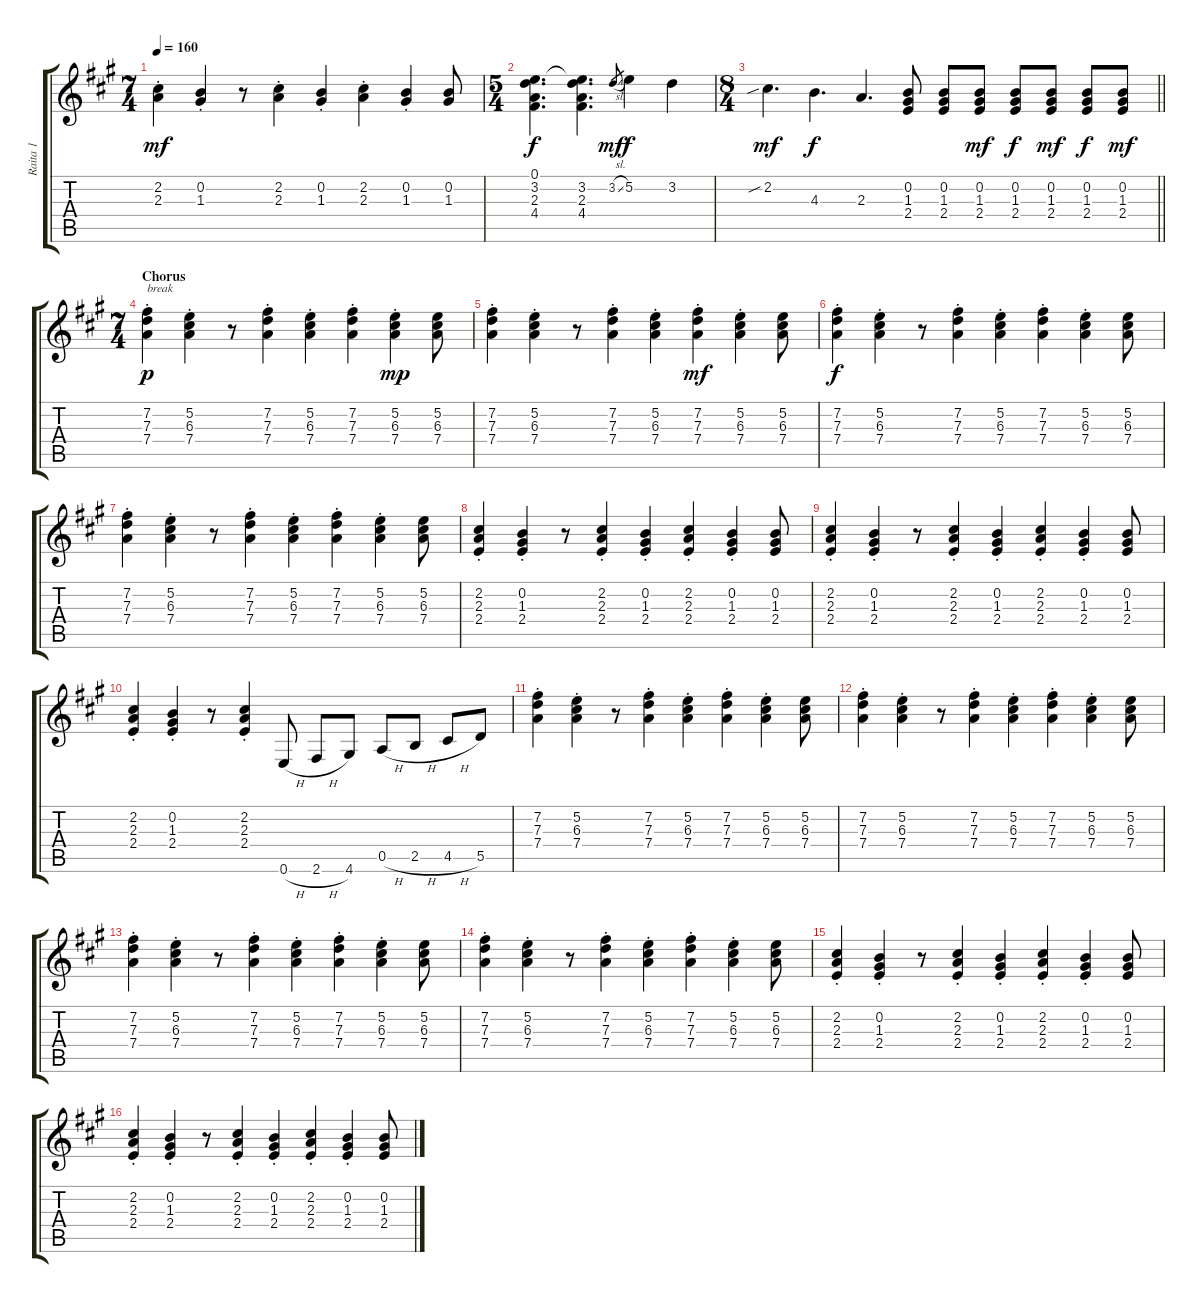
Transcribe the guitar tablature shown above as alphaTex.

\track ("Raita 1" "Raita 1") {instrument electricguitarjazz}
\staff {score tabs}
\tuning (E4 B3 G3 D3 A2 E2) {hide}
\ts (7 4)
\tempo 160
\clef g2
\ks a
(2.2{st} 2.3{st}).4{dy mf} (0.2{st} 1.3{st}).4 r.8 (2.2{st} 2.3{st}).4 (0.2{st} 1.3{st}).4 (2.2{st} 2.3{st}).4 (0.2{st} 1.3{st}).4 (0.2 1.3).8 |
\ts (5 4)
(0.1 3.2 2.3 4.4).4{d dy f} (0.1{t} 3.2 2.3 4.4).4{d} 3.2{sl}.8{gr dy mf} 5.2.4{dy f} 3.2.4 |
\ts (8 4)
\barLineRight lightlight
2.2{sib}.4{d dy mf} 4.3.4{d dy f} 2.3.4{d} (0.2 1.3 2.4).8 (0.2 1.3 2.4).8 (0.2 1.3 2.4).8{dy mf} (0.2 1.3 2.4).8{dy f} (0.2 1.3 2.4).8{dy mf} (0.2 1.3 2.4).8{dy f} (0.2 1.3 2.4).8{dy mf} |
\ts (7 4)
\section ("" "Chorus")
(7.2{st} 7.3{st} 7.4{st}).4{txt "break" dy p} (5.2{st} 6.3{st} 7.4{st}).4 r.8 (7.2{st} 7.3{st} 7.4{st}).4 (5.2{st} 6.3{st} 7.4{st}).4 (7.2{st} 7.3{st} 7.4{st}).4 (5.2{st} 6.3{st} 7.4{st}).4{dy mp} (5.2 6.3 7.4).8 |
(7.2{st} 7.3{st} 7.4{st}).4 (5.2{st} 6.3{st} 7.4{st}).4 r.8 (7.2{st} 7.3{st} 7.4{st}).4 (5.2{st} 6.3{st} 7.4{st}).4 (7.2{st} 7.3{st} 7.4{st}).4{dy mf} (5.2{st} 6.3{st} 7.4{st}).4 (5.2 6.3 7.4).8 |
(7.2{st} 7.3{st} 7.4{st}).4{dy f} (5.2{st} 6.3{st} 7.4{st}).4 r.8 (7.2{st} 7.3{st} 7.4{st}).4 (5.2{st} 6.3{st} 7.4{st}).4 (7.2{st} 7.3{st} 7.4{st}).4 (5.2{st} 6.3{st} 7.4{st}).4 (5.2 6.3 7.4).8 |
(7.2{st} 7.3{st} 7.4{st}).4 (5.2{st} 6.3{st} 7.4{st}).4 r.8 (7.2{st} 7.3{st} 7.4{st}).4 (5.2{st} 6.3{st} 7.4{st}).4 (7.2{st} 7.3{st} 7.4{st}).4 (5.2{st} 6.3{st} 7.4{st}).4 (5.2 6.3 7.4).8 |
(2.2{st} 2.3{st} 2.4{st}).4 (0.2{st} 1.3{st} 2.4{st}).4 r.8 (2.2{st} 2.3{st} 2.4{st}).4 (0.2{st} 1.3{st} 2.4{st}).4 (2.2{st} 2.3{st} 2.4{st}).4 (0.2{st} 1.3{st} 2.4{st}).4 (0.2 1.3 2.4).8 |
(2.2{st} 2.3{st} 2.4{st}).4 (0.2{st} 1.3{st} 2.4{st}).4 r.8 (2.2{st} 2.3{st} 2.4{st}).4 (0.2{st} 1.3{st} 2.4{st}).4 (2.2{st} 2.3{st} 2.4{st}).4 (0.2{st} 1.3{st} 2.4{st}).4 (0.2 1.3 2.4).8 |
(2.2{st} 2.3{st} 2.4{st}).4 (0.2{st} 1.3{st} 2.4{st}).4 r.8 (2.2{st} 2.3{st} 2.4{st}).4 0.6{h}.8 2.6{h}.8 4.6.8 0.5{h}.8 2.5{h}.8 4.5{h}.8 5.5.8 |
(7.2{st} 7.3{st} 7.4{st}).4 (5.2{st} 6.3{st} 7.4{st}).4 r.8 (7.2{st} 7.3{st} 7.4{st}).4 (5.2{st} 6.3{st} 7.4{st}).4 (7.2{st} 7.3{st} 7.4{st}).4 (5.2{st} 6.3{st} 7.4{st}).4 (5.2 6.3 7.4).8 |
(7.2{st} 7.3{st} 7.4{st}).4 (5.2{st} 6.3{st} 7.4{st}).4 r.8 (7.2{st} 7.3{st} 7.4{st}).4 (5.2{st} 6.3{st} 7.4{st}).4 (7.2{st} 7.3{st} 7.4{st}).4 (5.2{st} 6.3{st} 7.4{st}).4 (5.2 6.3 7.4).8 |
(7.2{st} 7.3{st} 7.4{st}).4 (5.2{st} 6.3{st} 7.4{st}).4 r.8 (7.2{st} 7.3{st} 7.4{st}).4 (5.2{st} 6.3{st} 7.4{st}).4 (7.2{st} 7.3{st} 7.4{st}).4 (5.2{st} 6.3{st} 7.4{st}).4 (5.2 6.3 7.4).8 |
(7.2{st} 7.3{st} 7.4{st}).4 (5.2{st} 6.3{st} 7.4{st}).4 r.8 (7.2{st} 7.3{st} 7.4{st}).4 (5.2{st} 6.3{st} 7.4{st}).4 (7.2{st} 7.3{st} 7.4{st}).4 (5.2{st} 6.3{st} 7.4{st}).4 (5.2 6.3 7.4).8 |
(2.2{st} 2.3{st} 2.4{st}).4 (0.2{st} 1.3{st} 2.4{st}).4 r.8 (2.2{st} 2.3{st} 2.4{st}).4 (0.2{st} 1.3{st} 2.4{st}).4 (2.2{st} 2.3{st} 2.4{st}).4 (0.2{st} 1.3{st} 2.4{st}).4 (0.2 1.3 2.4).8 |
(2.2{st} 2.3{st} 2.4{st}).4 (0.2{st} 1.3{st} 2.4{st}).4 r.8 (2.2{st} 2.3{st} 2.4{st}).4 (0.2{st} 1.3{st} 2.4{st}).4 (2.2{st} 2.3{st} 2.4{st}).4 (0.2{st} 1.3{st} 2.4{st}).4 (0.2 1.3 2.4).8
